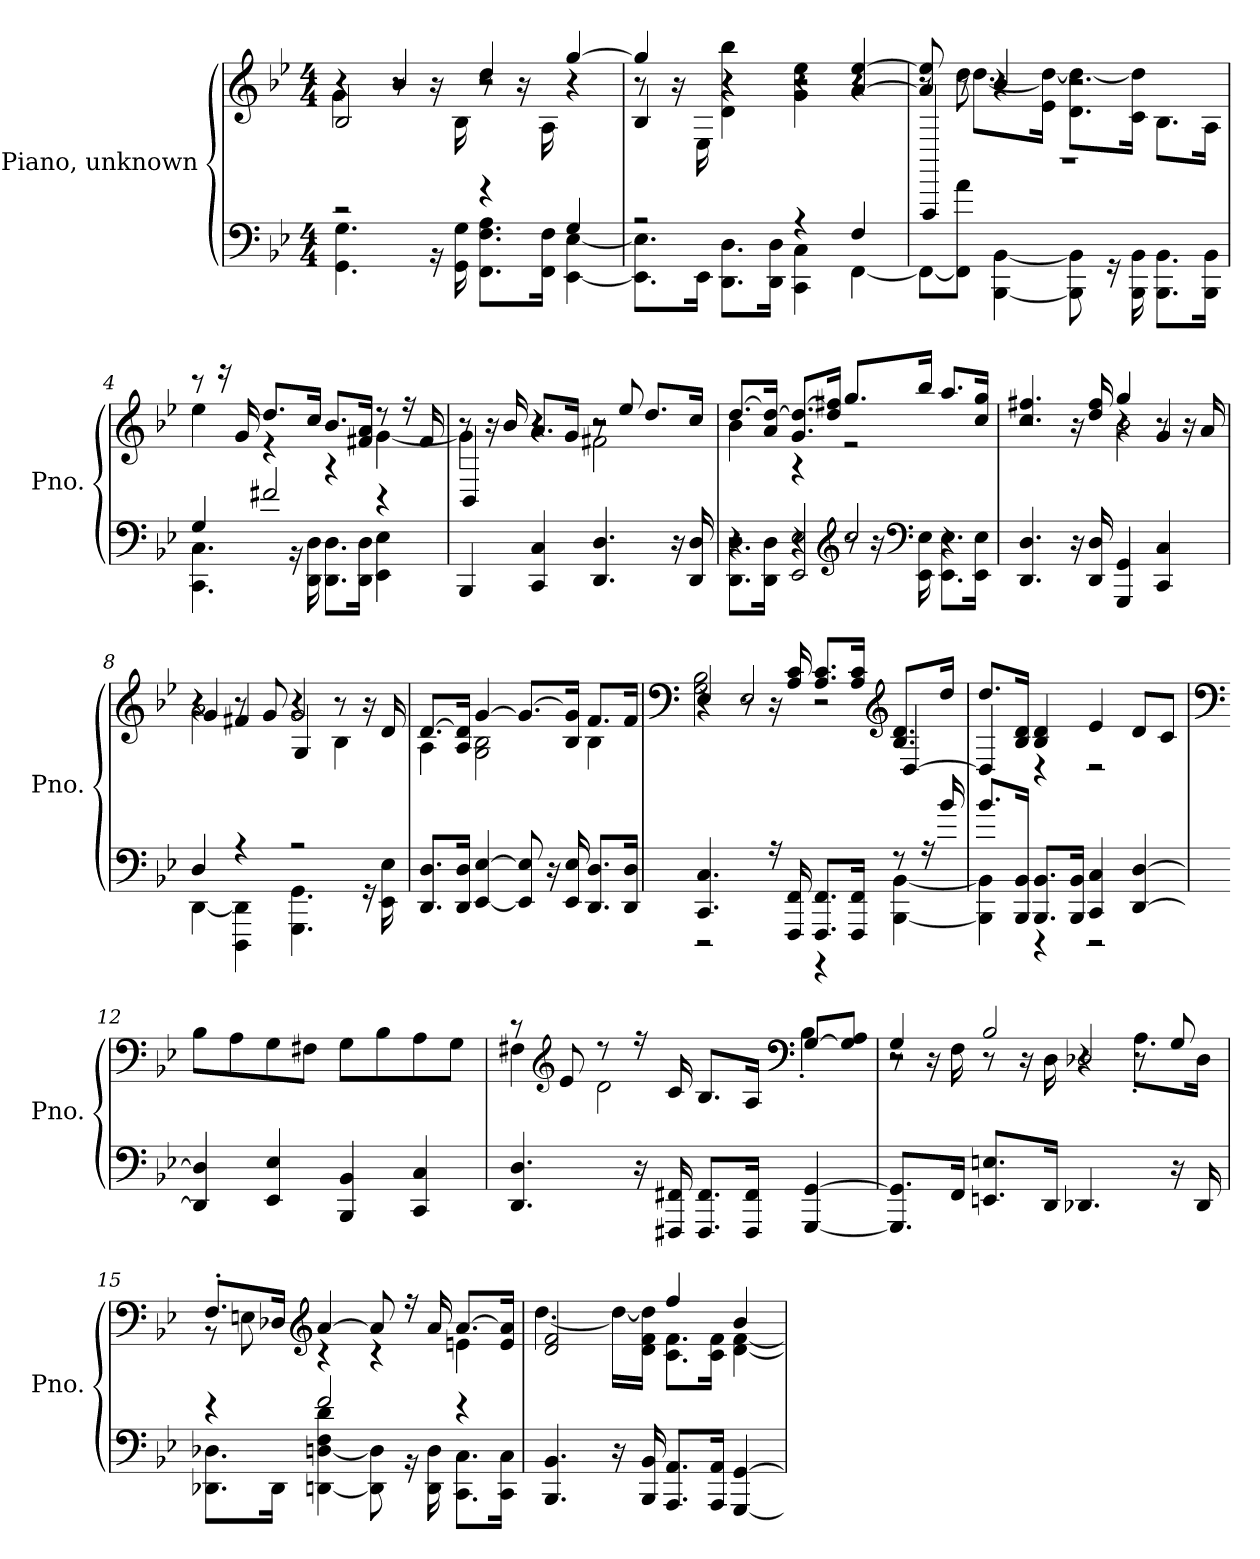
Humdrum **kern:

**kern	**kern
*part1	*part1
*staff2	*staff1
*I"Piano, unknown	*
*I'Pno.	*
*clefF4	*clefG2
*k[b-e-]	*k[b-e-]
*M4/4	*M4/4
*MM120	*MM120
=1	=1
*^	*^
*	*	*	*^
2r	4.GG\ 4.G\	2B-/	4g\	4r
.	.	.	8r	4b-/
.	16r	.	16r	.
.	16GG\ 16G\	.	16B-\	.
4r	8.FF\ 8.F\ 8.A\L	2r	8r	4dd/
.	.	.	16r	.
.	16FF\ 16F\Jk	.	16A\	.
4G/	[4EE-\ [4E-\	.	4r	[4gg/
=2	=2	=2	=2	=2
2r	8.EE-\] 8.E-\]L	4B-/	8r	4gg/]
.	.	.	16r	.
.	16EE-\Jk	.	16E-\	.
.	8.DD\ 8.D\L	4r	4d\ 4bb-\	4r
.	16DD\ 16D\Jk	.	.	.
4r	4CC\ 4C\	4r	4g\ 4ee-\	2r
4F/	[4FF\	[4a/ [4ee-/	4r	.
=3	=3	=3	=3	=3
1r	8FF\L_	8a/] 8ee-/]	8r	4FFF/
.	8FF\] 8a\J	8r	8dd\	.
.	[4BBB-\ [4BB-\	4b-/	[8.dd\L	4r
.	.	.	16e-\ 16dd\_Jk	.
.	8BBB-\] 8BB-\]	2r	8.d\ 8.dd\_L	2r
.	16r	.	.	.
.	16BBB-\ 16BB-\	.	16c\ 16dd\]Jk	.
.	8.BBB-\ 8.BB-\L	.	8.B-\L	.
.	16BBB-\ 16BB-\Jk	.	16A\Jk	.
*	*	*	*v	*v
!!LO:LB:g=z
=4	=4	=4	=4
4G/	4.CC\ 4.C\	8r	4ee-\
.	.	16r	.
.	.	16g/	.
2f#X/	.	8.dd/L	4r
.	16r	.	.
.	16DD\ 16D\	16cc/Jk	.
.	8.DD\ 8.D\L	8.b-/L	4r
.	16DD\ 16D\Jk	16f#X/ 16a/Jk	.
4r	4EE-\ 4E-\	8r	[4g\
.	.	16r	.
.	.	16f#/	.
*v	*v	*	*
=5	=5	=5
*	*	*^
4BBB-/	8r	4g\]	4BB-/
.	16r	.	.
.	16b-/	.	.
4CC/ 4C/	8.a/L	4r	4r
.	16g/Jk	.	.
4.DD/ 4.D/	8r	2f#X\	2r
.	8ee-/	.	.
.	8.dd/L	.	.
16r	.	.	.
16DD/ 16D/	16cc/Jk	.	.
*	*	*v	*v
=6	=6	=6
*^	*	*
*	*^	*	*
2r	8.DD\ 8.D\L	4r	[8.dd/L	4b-\
.	16DD\ 16D\Jk	.	16a/ 16dd/_Jk	.
.	4r	2EE-/ 2E-/	8.g/ 8.dd/_L	4r
.	.	.	16dd/] 16ff#X/Jk	.
*clefG2	*	*	*	*
2cc/	8r	.	8.gg/L	2r
.	16r	.	.	.
*clefF4	*	*	*	*
.	16EE-\ 16E-\	.	16bb-/Jk	.
.	8.EE-\ 8.E-\L	4r	8.aa/L	.
.	16EE-\ 16E-\Jk	.	16cc/ 16gg/Jk	.
*v	*v	*v	*	*
!!LO:LB:g=z
=7	=7	=7
*	*	*^
4.DD/ 4.D/	4.cc/ 4.ff#X/	2r	2r
16r	16r	.	.
16DD/ 16D/	16dd/ 16ff#/	.	.
4GGG/ 4GG/	4gg/	2b-\	4r
4CC/ 4C/	8r	.	4g/
.	16r	.	.
.	16a/	.	.
=8	=8	=8	=8
*^	*	*	*
4D/	[4DD\	4r	2a\	4g/
4r	4DDD\ 4DD\]	4f#X/	.	8r
.	.	.	.	8g/
2r	4.GGG\ 4.GG\	2g/	4r	4G/
.	.	.	4B-\	8r
.	16r	.	.	16r
.	16EE-\ 16E-\	.	.	16d/
*v	*v	*	*	*
*	*	*v	*v
=9	=9	=9
8.DD/ 8.D/L	[8.d/L	4A\
16DD/ 16D/Jk	16A/ 16d/]Jk	.
[4EE-/ [4E-/	[4g/	2G\ 2B-\
8EE-/] 8E-/]	8.g/L_	.
16r	.	.
16EE-/ 16E-/	16B-/ 16g/]Jk	.
8.DD/ 8.D/L	8.f/L	4B-\
16DD/ 16D/Jk	16f/Jk	.
*	*v	*v
!!LO:LB:g=z
=10	=10
*	*clefF4
*^	*^
*	*	*	*^
4.CC/ 4.C/	2r	4E-/	2G\ 2B-\	4r
.	.	8r	.	2E-/
16r	.	16r	.	.
16FFF/ 16FF/	.	16A/ 16c/	.	.
8.FFF/ 8.FF/L	4r	8.A/ 8.c/L	2r	.
16FFF/ 16FF/Jk	.	16A/ 16c/Jk	.	.
*	*	*clefG2	*	*
8r	[4BBB-\ [4BB-\	8.B-/ 8.d/L	.	[4D/
16r	.	.	.	.
16b-/	.	16dd/Jk	.	.
*	*	*	*v	*v
=11	=11	=11	=11
8.b-/L	4BBB-\] 4BB-\]	8.dd/L	4D/]
16BBB-/ 16BB-/Jk	.	16B-/ 16d/Jk	.
8.BBB-/ 8.BB-/L	4r	4B-/ 4d/	4r
16BBB-/ 16BB-/Jk	.	.	.
4CC/ 4C/	2r	4e-/	2r
[4DD/ [4D/	.	8d/L	.
.	.	8c/J	.
*v	*v	*	*
*	*v	*v
=12	=12
*	*clefF4
4DD/] 4D/]	8B-\L
.	8A\
4EE-/ 4E-/	8G\
.	8F#X\J
4BBB-/ 4BB-/	8G\L
.	8B-\
4CC/ 4C/	8A\
.	8G\J
!!LO:LB:g=z
=13	=13
*	*^
4.DD/ 4.D/	8r	4F#X\
*	*clefG2	*
.	8e-/	.
.	8r	2d\
16r	16r	.
16FFF#X/ 16FF#X/	16c/	.
8.FFF#/ 8.FF#/L	8.B-/L	.
16FFF#/ 16FF#/Jk	16A/Jk	.
*	*clefF4	*
[4GGG/ [4GG/	[8G/L	4B-'\
.	8G/] 8A/J	.
=14	=14	=14
*	*	*^
8.GGG/] 8.GG/]L	4G/	8r	2r
.	.	16r	.
16FF/Jk	.	16F\	.
8.EEn/ 8.En/L	2B-/	8r	.
.	.	16r	.
16DD/Jk	.	16D\	.
4.DD-X/	.	4r	2D-X/
.	8r	8.A'\L	.
16r	8G/	.	.
16DD-/	.	16D-\Jk	.
*	*	*v	*v
!!LO:LB:g=z
=15	=15	=15
*^	*	*
4r	8.DD-X\ 8.D-X\L	8.F'/L	8r
.	.	.	8En\
.	16DD-\Jk	16D-X/Jk	.
*	*	*clefG2	*
2f/	[4DDn\ [4Dn\ 4F\ 4d\	[4a/	4r
.	8DD\] 8D\]	8a/]	4r
.	16r	16r	.
.	16DD\ 16D\	16a/	.
4r	8.CC\ 8.C\L	[8.a/L	4en\
.	16CC\ 16C\Jk	16e/ 16a/]Jk	.
*v	*v	*	*
=16	=16	=16
4.BBB-/ 4.BB-/	2d/ 2f/	[4.dd\
16r	.	16dd\LL_
16BBB-/ 16BB-/	.	16d\ 16f\ 16dd\]JJ
8.AAA/ 8.AA/L	4ff/	8.c\ 8.f\L
16AAA/ 16AA/Jk	.	16c\ 16f\Jk
[4GGG/ [4GG/	4b-/	[4d\ [4f\
*	*v	*v
=	=
*-	*-
